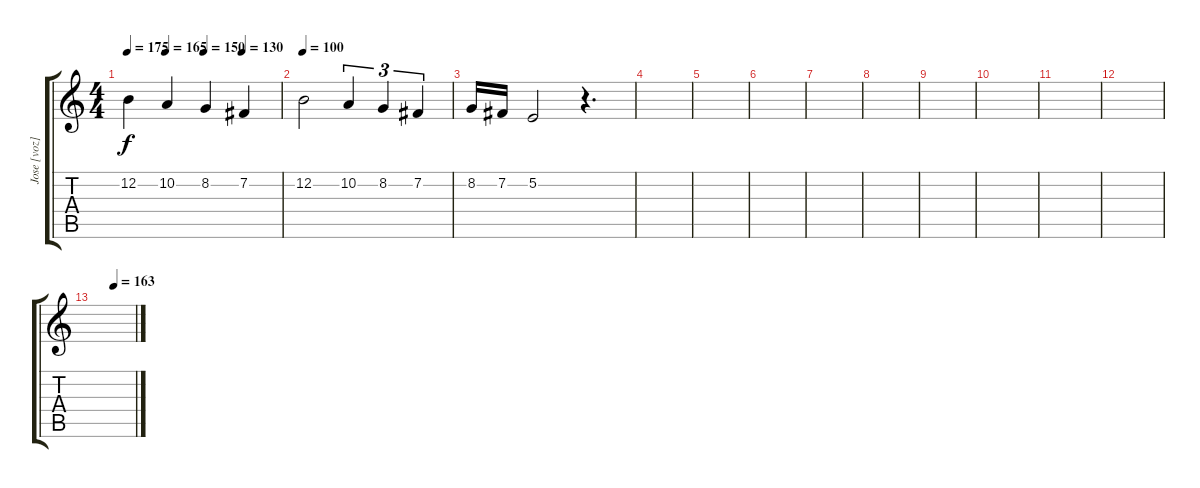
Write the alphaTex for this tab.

\track ("Jose [voz]" "Jose [voz]") {instrument pad7halo}
\staff {score tabs}
\tuning (E4 B3 G3 D3 A2 E2) {hide}
\ts (4 4)
\tempo 175
\tempo (165 0.25)
\tempo (150 0.5)
\tempo (130 0.75)
\clef g2
\ks c
12.2.4{dy f} 10.2.4 8.2.4 7.2.4 |
\tempo 100
12.2.2 10.2.4{tu (3 2)} 8.2.4{tu (3 2)} 7.2.4{tu (3 2)} |
8.2.16 7.2.16 5.2.2 r.4{d} |
|
|
|
|
|
|
|
|
|
\tempo (163 0.5)
